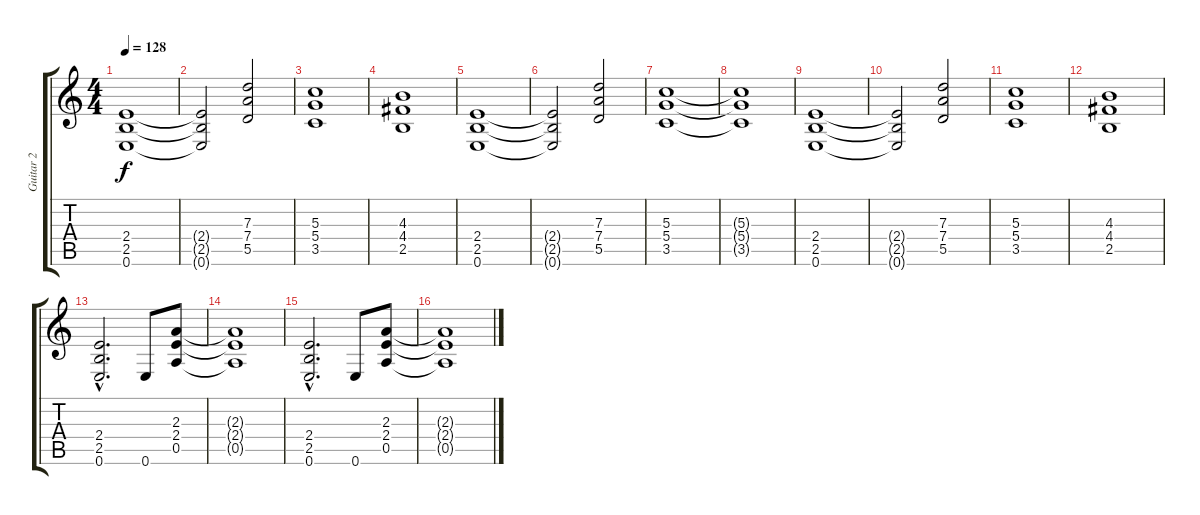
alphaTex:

\track ("Guitar 2" "Guitar 2") {instrument distortionguitar}
\staff {score tabs}
\tuning (E4 B3 G3 D3 A2 E2) {hide}
\ts (4 4)
\tempo 128
\clef g2
\ks c
(2.4 2.5 0.6).1{dy f} |
(2.4{t} 2.5{t} 0.6{t}).2 (7.3 7.4 5.5).2 |
(5.3 5.4 3.5).1 |
(4.3 4.4 2.5).1 |
(2.4 2.5 0.6).1 |
(2.4{t} 2.5{t} 0.6{t}).2 (7.3 7.4 5.5).2 |
(5.3 5.4 3.5).1 |
(5.3{t} 5.4{t} 3.5{t}).1 |
(2.4 2.5 0.6).1 |
(2.4{t} 2.5{t} 0.6{t}).2 (7.3 7.4 5.5).2 |
(5.3 5.4 3.5).1 |
(4.3 4.4 2.5).1 |
(2.4{hac} 2.5{hac} 0.6{hac}).2{d} 0.6.8 (2.3 2.4 0.5).8 |
(2.3{t} 2.4{t} 0.5{t}).1 |
(2.4{hac} 2.5{hac} 0.6{hac}).2{d} 0.6.8 (2.3 2.4 0.5).8 |
(2.3{t} 2.4{t} 0.5{t}).1
